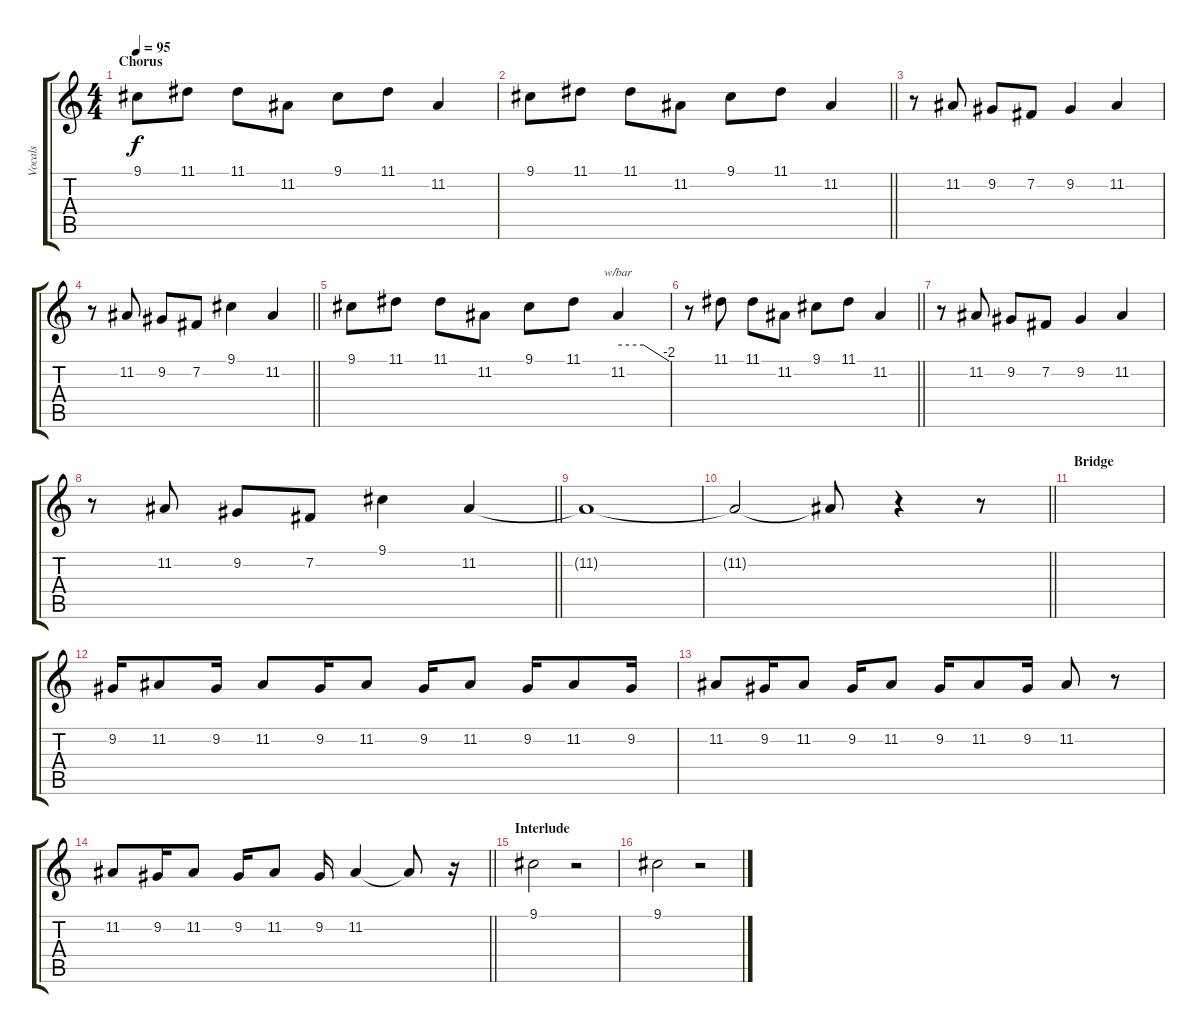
\track ("Vocals" "Vocals") {instrument sopranosax}
\staff {score tabs}
\tuning (E4 B3 G3 D3 A2 E2) {hide}
\ts (4 4)
\section ("" "Chorus")
\tempo 95
\clef g2
\ks c
9.1.8{dy f} 11.1.8 11.1.8 11.2.8 9.1.8 11.1.8 11.2.4 |
\barLineRight lightlight
9.1.8 11.1.8 11.1.8 11.2.8 9.1.8 11.1.8 11.2.4 |
r.8 11.2.8 9.2.8 7.2.8 9.2.4 11.2.4 |
\barLineRight lightlight
r.8 11.2.8 9.2.8 7.2.8 9.1.4 11.2.4 |
9.1.8 11.1.8 11.1.8 11.2.8 9.1.8 11.1.8 11.2.4{tbe (custom default 0 0 30 0 60 -8)} |
\barLineRight lightlight
r.8 11.1.8 11.1.8 11.2.8 9.1.8 11.1.8 11.2.4 |
r.8 11.2.8 9.2.8 7.2.8 9.2.4 11.2.4 |
\barLineRight lightlight
r.8 11.2.8 9.2.8 7.2.8 9.1.4 11.2.4 |
11.2{t}.1 |
\barLineRight lightlight
11.2{t}.2 11.2{t}.8 r.4 r.8 |
\section ("" "Bridge")
|
9.2.16 11.2.8 9.2.16 11.2.8 9.2.16 11.2.8 9.2.16 11.2.8 9.2.16 11.2.8 9.2.16 |
11.2.8 9.2.16 11.2.8 9.2.16 11.2.8 9.2.16 11.2.8 9.2.16 11.2.8 r.8 |
\barLineRight lightlight
11.2.8 9.2.16 11.2.8 9.2.16 11.2.8 9.2.16 11.2.4 11.2{t}.8 r.16 |
\section ("" "Interlude")
9.1.2 r.2 |
9.1.2 r.2
